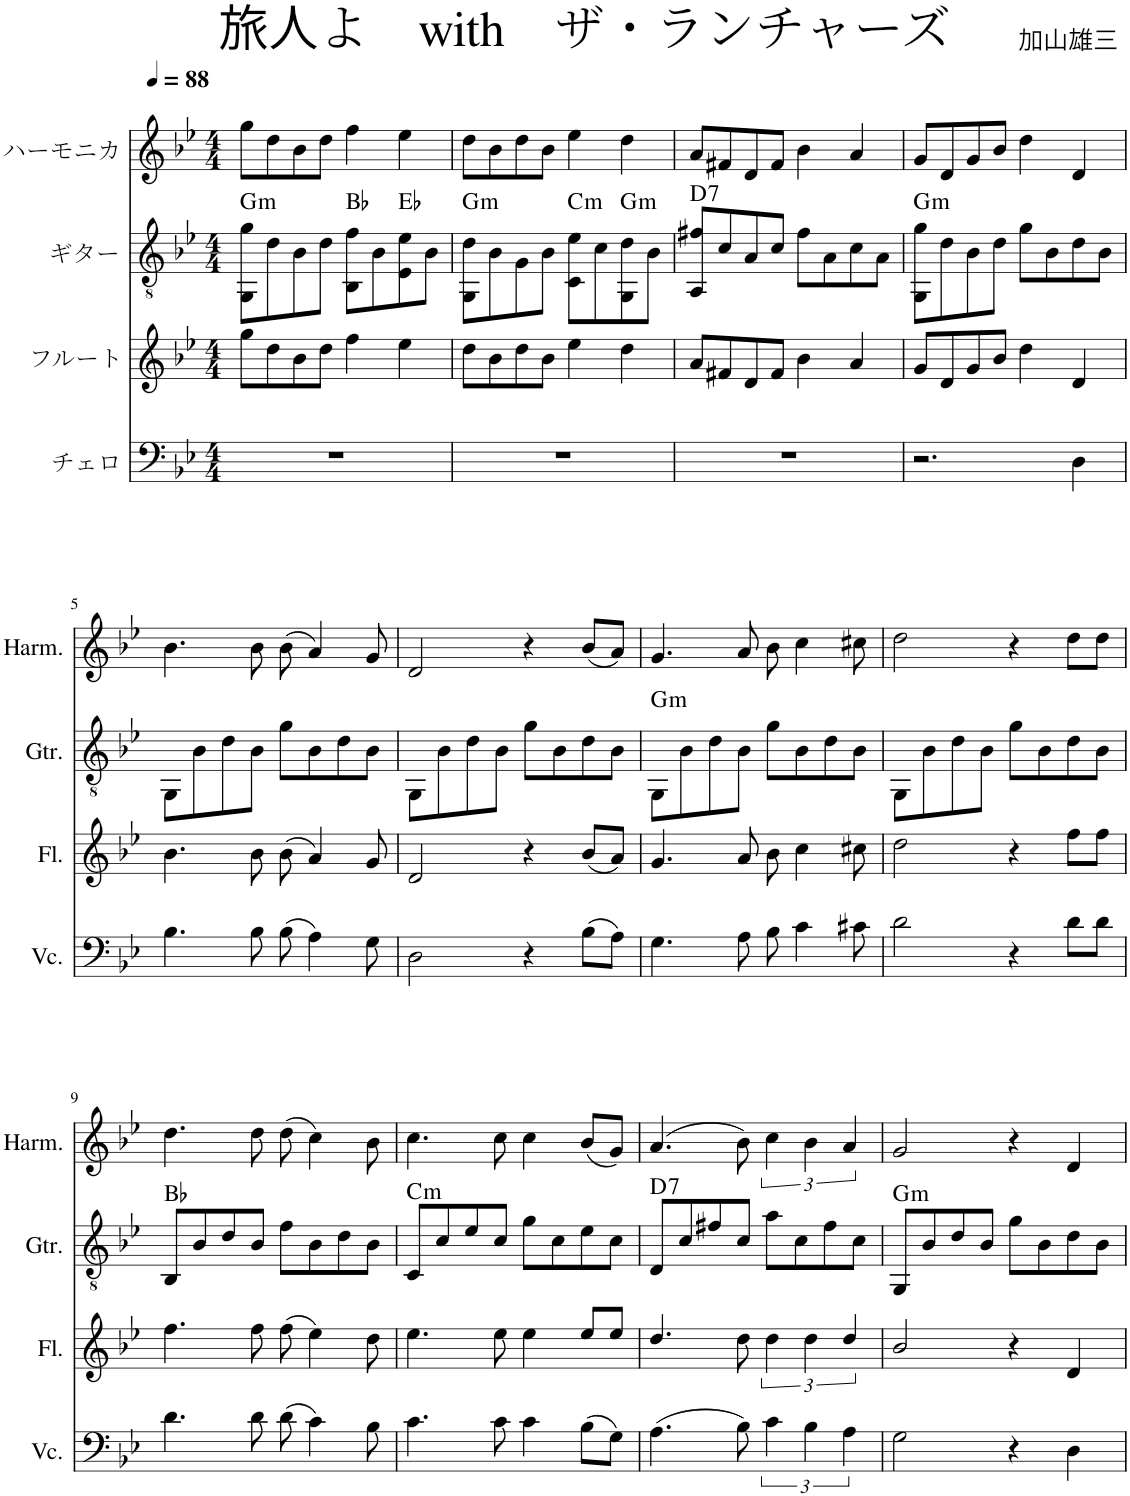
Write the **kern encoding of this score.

**kern	**kern	**kern	**harte	**kern
*part4	*part3	*part2	*part2	*part1
*staff4	*staff3	*staff2	*	*staff1
*I"チェロ	*I"フルート	*I"ギター	*	*I"ハーモニカ
*clefF4	*clefG2	*clefGv2	*	*clefG2
*k[b-e-]	*k[b-e-]	*k[b-e-]	*	*k[b-e-]
*M4/4	*M4/4	*M4/4	*	*M4/4
*MM88	*MM88	*MM88	*	*MM88
=1	=1	=1	=1	=1
!	!	!	!LO:H:kt=m	!
1r	8gg\L	8GG\ 8g\L	G:min	8gg\L
.	8dd\	8d\	.	8dd\
.	8b-\	8B-\	.	8b-\
.	8dd\J	8d\J	.	8dd\J
.	4ff\	8BB-\ 8f\L	Bb:maj	4ff\
.	.	8B-\	.	.
.	4ee-\	8E-\ 8e-\	Eb:maj	4ee-\
.	.	8B-\J	.	.
=2	=2	=2	=2	=2
!	!	!	!LO:H:kt=m	!
1r	8dd\L	8GG\ 8d\L	G:min	8dd\L
.	8b-\	8B-\	.	8b-\
.	8dd\	8G\	.	8dd\
.	8b-\J	8B-\J	.	8b-\J
!	!	!	!LO:H:kt=m	!
.	4ee-\	8C\ 8e-\L	C:min	4ee-\
.	.	8c\	.	.
!	!	!	!LO:H:kt=m	!
.	4dd\	8GG\ 8d\	G:min	4dd\
.	.	8B-\J	.	.
=3	=3	=3	=3	=3
!	!	!	!LO:H:kt=7	!
1r	8a/L	8AA/ 8f#X/L	D:7	8a/L
.	8f#X/	8c/	.	8f#X/
.	8d/	8A/	.	8d/
.	8f#/J	8c/J	.	8f#/J
.	4b-\	8f#\L	.	4b-\
.	.	8A\	.	.
.	4a/	8c\	.	4a/
.	.	8A\J	.	.
=4	=4	=4	=4	=4
!	!	!	!LO:H:kt=m	!
2.r	8g/L	8GG\ 8g\L	G:min	8g/L
.	8d/	8d\	.	8d/
.	8g/	8B-\	.	8g/
.	8b-/J	8d\J	.	8b-/J
.	4dd\	8g\L	.	4dd\
.	.	8B-\	.	.
4D\	4d/	8d\	.	4d/
.	.	8B-\J	.	.
!!LO:LB:g=z
=5	=5	=5	=5	=5
4.B-\	4.b-\	8GG\L	.	4.b-\
.	.	8B-\	.	.
.	.	8d\	.	.
8B-\	8b-\	8B-\J	.	8b-\
(>8B-\	(>8b-\	8g\L	.	(>8b-\
4A\)	4a/)	8B-\	.	4a/)
.	.	8d\	.	.
8G\	8g/	8B-\J	.	8g/
=6	=6	=6	=6	=6
2D\	2d/	8GG\L	.	2d/
.	.	8B-\	.	.
.	.	8d\	.	.
.	.	8B-\J	.	.
4r	4r	8g\L	.	4r
.	.	8B-\	.	.
(>8B-\L	(<8b-/L	8d\	.	(<8b-/L
8A\J)	8a/J)	8B-\J	.	8a/J)
=7	=7	=7	=7	=7
!	!	!	!LO:H:kt=m	!
4.G\	4.g/	8GG\L	G:min	4.g/
.	.	8B-\	.	.
.	.	8d\	.	.
8A\	8a/	8B-\J	.	8a/
8B-\	8b-\	8g\L	.	8b-\
4c\	4cc\	8B-\	.	4cc\
.	.	8d\	.	.
8c#X\	8cc#X\	8B-\J	.	8cc#X\
=8	=8	=8	=8	=8
2d\	2dd\	8GG\L	.	2dd\
.	.	8B-\	.	.
.	.	8d\	.	.
.	.	8B-\J	.	.
4r	4r	8g\L	.	4r
.	.	8B-\	.	.
8d\L	8ff\L	8d\	.	8dd\L
8d\J	8ff\J	8B-\J	.	8dd\J
!!LO:LB:g=z
=9	=9	=9	=9	=9
4.d\	4.ff\	8BB-/L	Bb:maj	4.dd\
.	.	8B-/	.	.
.	.	8d/	.	.
8d\	8ff\	8B-/J	.	8dd\
(>8d\	(>8ff\	8f\L	.	(>8dd\
4c\)	4ee-\)	8B-\	.	4cc\)
.	.	8d\	.	.
8B-\	8dd\	8B-\J	.	8b-\
=10	=10	=10	=10	=10
!	!	!	!LO:H:kt=m	!
4.c\	4.ee-\	8C/L	C:min	4.cc\
.	.	8c/	.	.
.	.	8e-/	.	.
8c\	8ee-\	8c/J	.	8cc\
4c\	4ee-\	8g\L	.	4cc\
.	.	8c\	.	.
(>8B-\L	8ee-/L	8e-\	.	(<8b-/L
8G\J)	8ee-/J	8c\J	.	8g/J)
=11	=11	=11	=11	=11
!	!	!	!LO:H:kt=7	!
(>4.A\	4.dd/	8D/L	D:7	(>4.a/
.	.	8c/	.	.
.	.	8f#X/	.	.
8B-\)	8dd\	8c/J	.	8b-\)
6c\	6dd\	8a\L	.	6cc\
.	.	8c\	.	.
6B-\	6dd\	.	.	6b-\
.	.	8f#\	.	.
6A\	6dd/	.	.	6a/
.	.	8c\J	.	.
=12	=12	=12	=12	=12
!	!	!	!LO:H:kt=m	!
2G\	2b-/	8GG/L	G:min	2g/
.	.	8B-/	.	.
.	.	8d/	.	.
.	.	8B-/J	.	.
4r	4r	8g\L	.	4r
.	.	8B-\	.	.
4D\	4d/	8d\	.	4d/
.	.	8B-\J	.	.
=	=	=	=	=
*-	*-	*-	*-	*-
